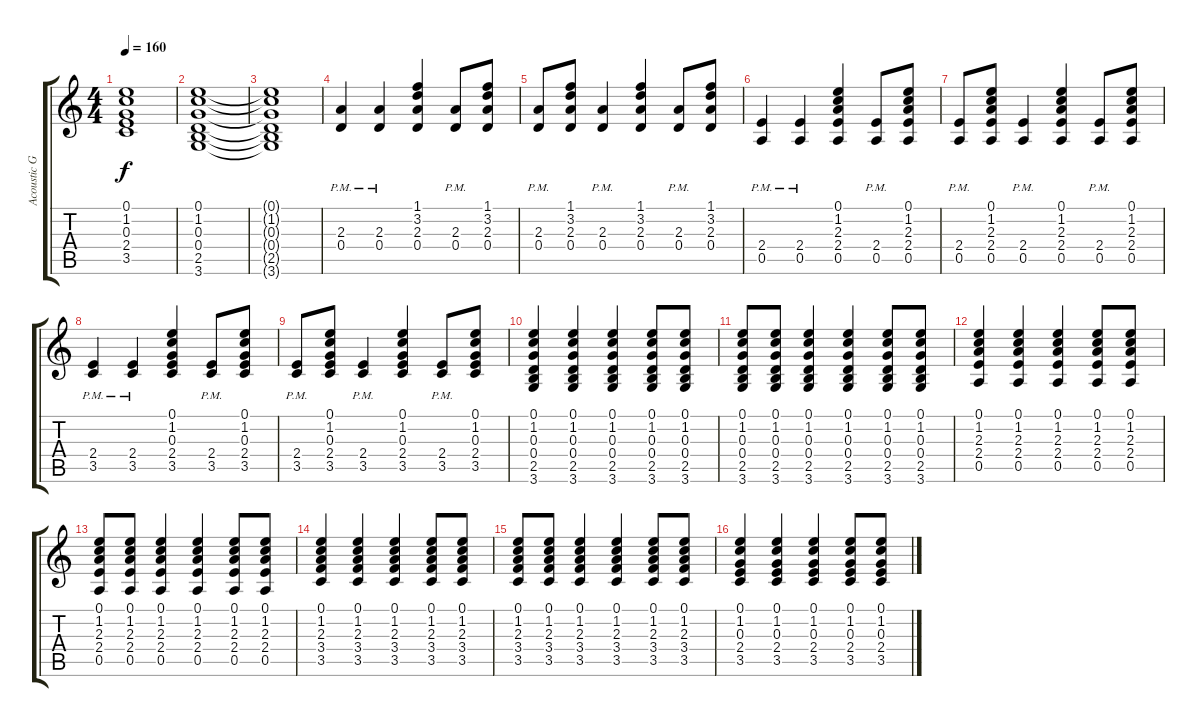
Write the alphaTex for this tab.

\track ("Acoustic Guitar (Right)" "Acoustic G") {instrument acousticguitarsteel}
\staff {score tabs}
\tuning (E4 B3 G3 D3 A2 E2) {hide}
\ts (4 4)
\tempo 160
\clef g2
\ks c
(0.1{t} 1.2{t} 0.3{t} 2.4{t} 3.5{t}).1{dy f} |
(0.1 1.2 0.3 0.4 2.5 3.6).1 |
(0.1{t} 1.2{t} 0.3{t} 0.4{t} 2.5{t} 3.6{t}).1 |
(2.3{pm} 0.4{pm}).4 (2.3{pm} 0.4{pm}).4 (1.1 3.2 2.3 0.4).4 (2.3{pm} 0.4{pm}).8 (1.1 3.2 2.3 0.4).8 |
(2.3{pm} 0.4{pm}).8 (1.1 3.2 2.3 0.4).8 (2.3{pm} 0.4{pm}).4 (1.1 3.2 2.3 0.4).4 (2.3{pm} 0.4{pm}).8 (1.1 3.2 2.3 0.4).8 |
(2.4{pm} 0.5{pm}).4 (2.4{pm} 0.5{pm}).4 (0.1 1.2 2.3 2.4 0.5).4 (2.4{pm} 0.5{pm}).8 (0.1 1.2 2.3 2.4 0.5).8 |
(2.4{pm} 0.5{pm}).8 (0.1 1.2 2.3 2.4 0.5).8 (2.4{pm} 0.5{pm}).4 (0.1 1.2 2.3 2.4 0.5).4 (2.4{pm} 0.5{pm}).8 (0.1 1.2 2.3 2.4 0.5).8 |
(2.4{pm} 3.5{pm}).4 (2.4{pm} 3.5{pm}).4 (0.1 1.2 0.3 2.4 3.5).4 (2.4{pm} 3.5{pm}).8 (0.1 1.2 0.3 2.4 3.5).8 |
(2.4{pm} 3.5{pm}).8 (0.1 1.2 0.3 2.4 3.5).8 (2.4{pm} 3.5{pm}).4 (0.1 1.2 0.3 2.4 3.5).4 (2.4{pm} 3.5{pm}).8 (0.1 1.2 0.3 2.4 3.5).8 |
(0.1 1.2 0.3 0.4 2.5 3.6).4 (0.1 1.2 0.3 0.4 2.5 3.6).4 (0.1 1.2 0.3 0.4 2.5 3.6).4 (0.1 1.2 0.3 0.4 2.5 3.6).8 (0.1 1.2 0.3 0.4 2.5 3.6).8 |
(0.1 1.2 0.3 0.4 2.5 3.6).8 (0.1 1.2 0.3 0.4 2.5 3.6).8 (0.1 1.2 0.3 0.4 2.5 3.6).4 (0.1 1.2 0.3 0.4 2.5 3.6).4 (0.1 1.2 0.3 0.4 2.5 3.6).8 (0.1 1.2 0.3 0.4 2.5 3.6).8 |
(0.1 1.2 2.3 2.4 0.5).4 (0.1 1.2 2.3 2.4 0.5).4 (0.1 1.2 2.3 2.4 0.5).4 (0.1 1.2 2.3 2.4 0.5).8 (0.1 1.2 2.3 2.4 0.5).8 |
(0.1 1.2 2.3 2.4 0.5).8 (0.1 1.2 2.3 2.4 0.5).8 (0.1 1.2 2.3 2.4 0.5).4 (0.1 1.2 2.3 2.4 0.5).4 (0.1 1.2 2.3 2.4 0.5).8 (0.1 1.2 2.3 2.4 0.5).8 |
(0.1 1.2 2.3 3.4 3.5).4 (0.1 1.2 2.3 3.4 3.5).4 (0.1 1.2 2.3 3.4 3.5).4 (0.1 1.2 2.3 3.4 3.5).8 (0.1 1.2 2.3 3.4 3.5).8 |
(0.1 1.2 2.3 3.4 3.5).8 (0.1 1.2 2.3 3.4 3.5).8 (0.1 1.2 2.3 3.4 3.5).4 (0.1 1.2 2.3 3.4 3.5).4 (0.1 1.2 2.3 3.4 3.5).8 (0.1 1.2 2.3 3.4 3.5).8 |
(0.1 1.2 0.3 2.4 3.5).4 (0.1 1.2 0.3 2.4 3.5).4 (0.1 1.2 0.3 2.4 3.5).4 (0.1 1.2 0.3 2.4 3.5).8 (0.1 1.2 0.3 2.4 3.5).8
